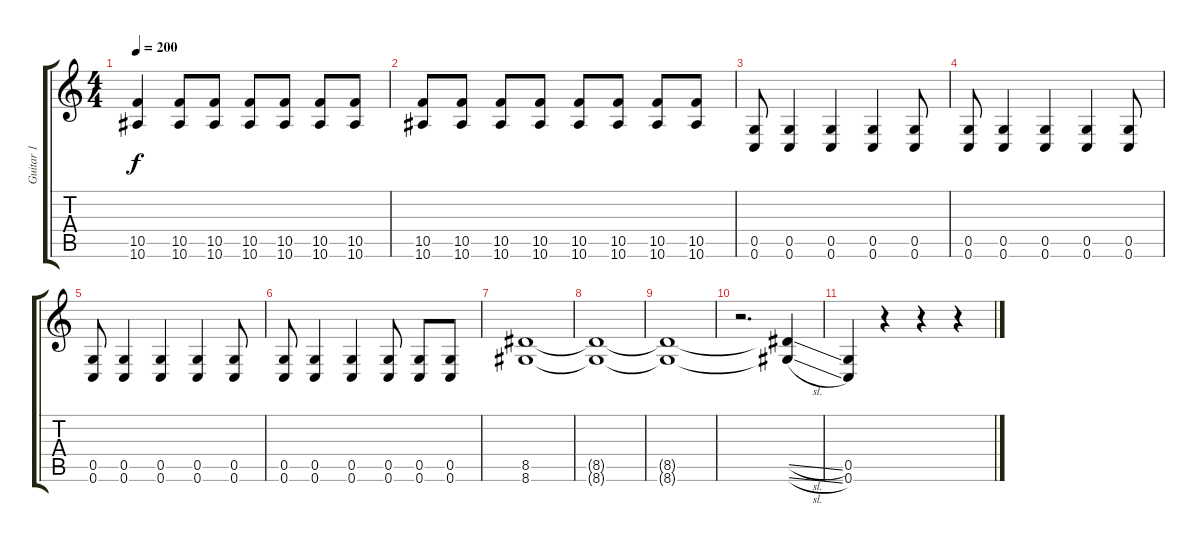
\track ("Guitar 1" "Guitar 1") {instrument overdrivenguitar}
\staff {score tabs}
\tuning (D4 A3 F3 C3 G2 C2) {hide}
\ts (4 4)
\tempo 200
\clef g2
\ks c
(10.5 10.6).4{dy f} (10.5 10.6).8 (10.5 10.6).8 (10.5 10.6).8 (10.5 10.6).8 (10.5 10.6).8 (10.5 10.6).8 |
(10.5 10.6).8 (10.5 10.6).8 (10.5 10.6).8 (10.5 10.6).8 (10.5 10.6).8 (10.5 10.6).8 (10.5 10.6).8 (10.5 10.6).8 |
(0.5 0.6).8 (0.5 0.6).4 (0.5 0.6).4 (0.5 0.6).4 (0.5 0.6).8 |
(0.5 0.6).8 (0.5 0.6).4 (0.5 0.6).4 (0.5 0.6).4 (0.5 0.6).8 |
(0.5 0.6).8 (0.5 0.6).4 (0.5 0.6).4 (0.5 0.6).4 (0.5 0.6).8 |
(0.5 0.6).8 (0.5 0.6).4 (0.5 0.6).4 (0.5 0.6).8 (0.5 0.6).8 (0.5 0.6).8 |
(8.5 8.6).1{volume 7} |
(8.5{t} 8.6{t}).1 |
(8.5{t} 8.6{t}).1 |
r.2{d} (8.5{sl t} 8.6{sl t}).4 |
(0.5 0.6).4 r.4 r.4 r.4
